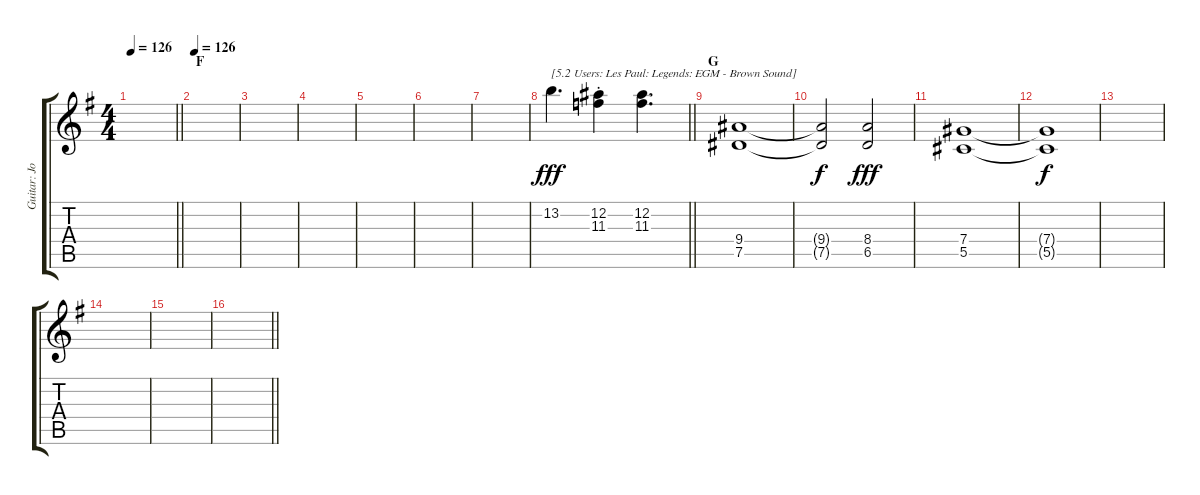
\track ("Guitar: Jon" "Guitar: Jo") {instrument distortionguitar}
\staff {score tabs}
\tuning (Eb4 Bb3 Gb3 Db3 Ab2 Eb2) {hide}
\ts (4 4)
\tempo 126
\clef g2
\barLineRight lightlight
\ks g
|
\section ("" "F")
\tempo 126
|
|
|
|
|
|
\barLineRight lightlight
13.2.4{d txt "[5.2 Users: Les Paul: Legends: EGM - Brown Sound]" dy fff volume 16 instrument overdrivenguitar} (12.2{st} 11.3{st}).4 (12.2 11.3).4{d} |
\section ("" "G")
(9.4 7.5).1 |
(9.4{t} 7.5{t}).2{dy f} (8.4 6.5).2{dy fff} |
(7.4 5.5).1 |
(7.4{t} 5.5{t}).1{dy f} |
|
|
|
\barLineRight lightlight
